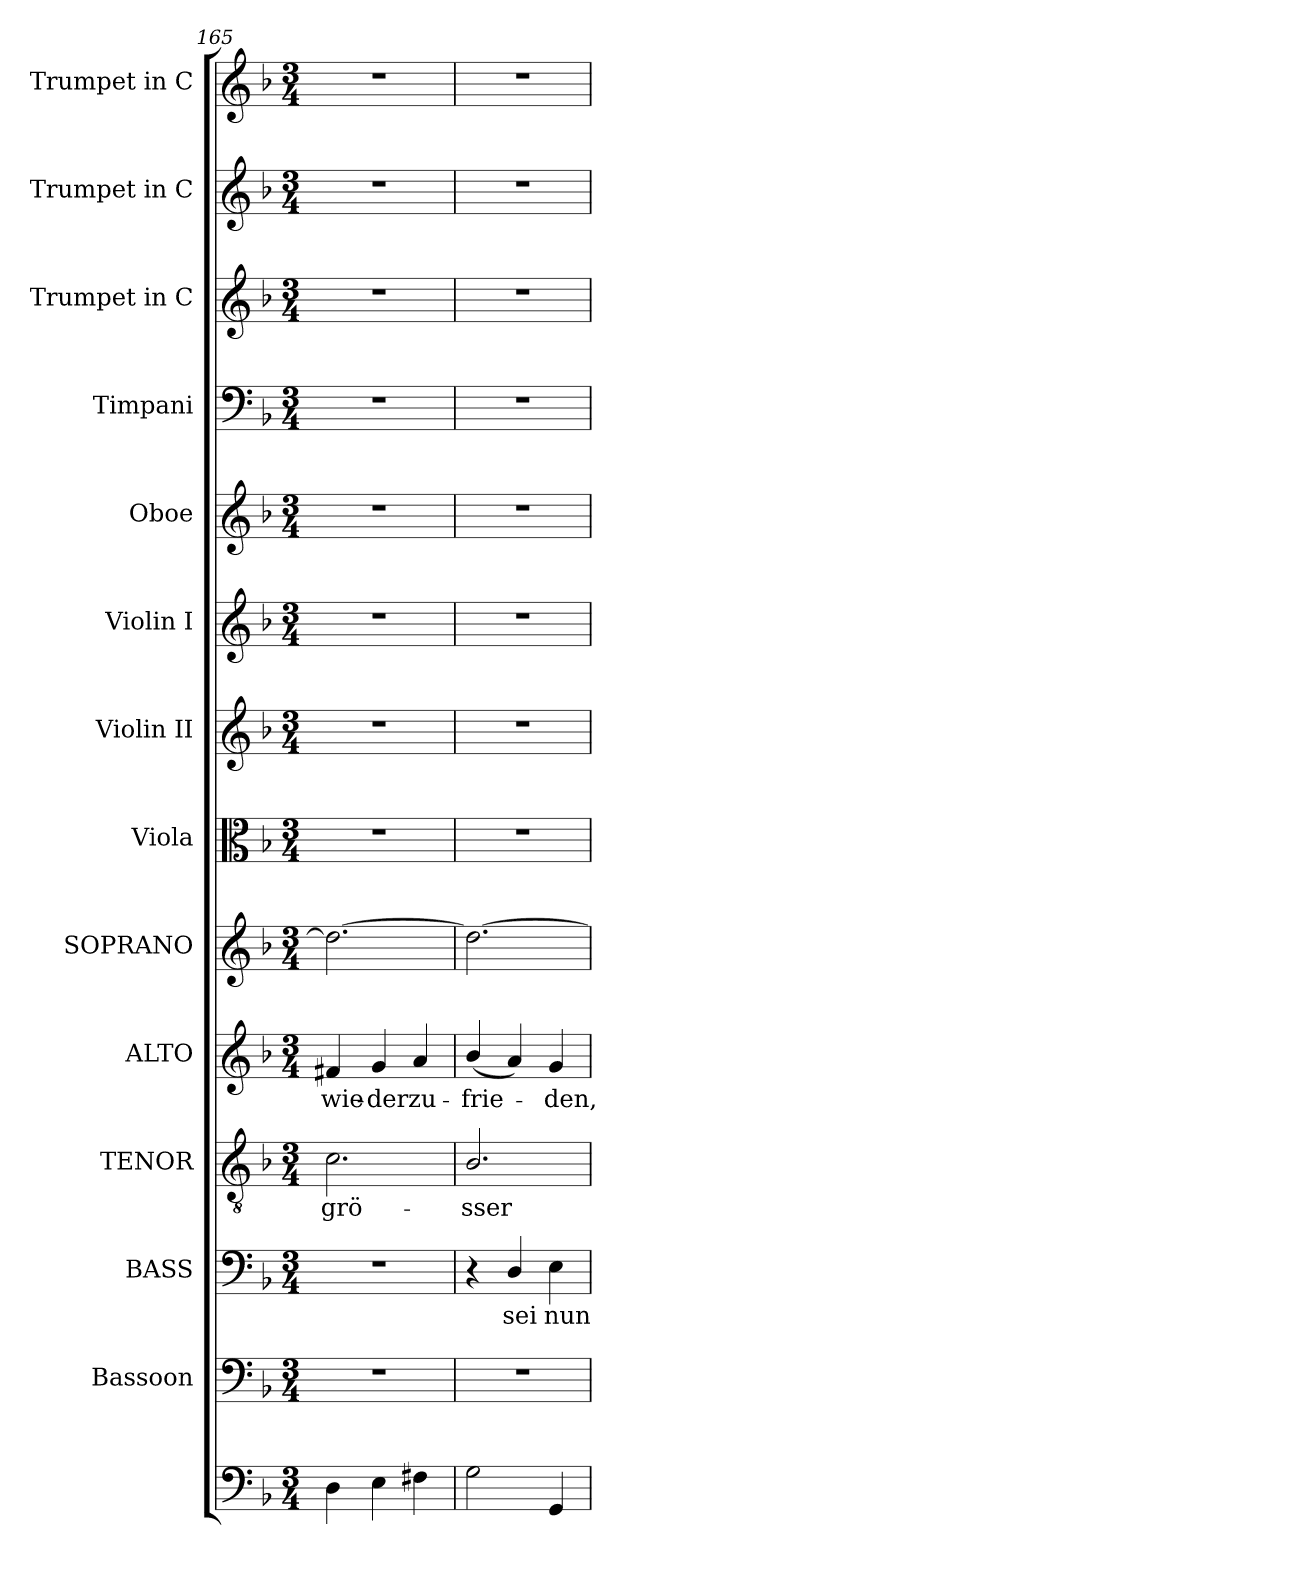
**kern	**kern	**kern	**text	**kern	**text	**kern	**text	**kern	**kern	**kern	**kern	**kern	**kern	**kern	**kern	**kern
*part14	*part13	*part12	*part12	*part11	*part11	*part10	*part10	*part9	*part8	*part7	*part6	*part5	*part4	*part3	*part2	*part1
*staff14	*staff13	*staff12	*staff12	*staff11	*staff11	*staff10	*staff10	*staff9	*staff8	*staff7	*staff6	*staff5	*staff4	*staff3	*staff2	*staff1
*	*I"Bassoon	*I"BASS	*	*I"TENOR	*	*I"ALTO	*	*I"SOPRANO	*I"Viola	*I"Violin II	*I"Violin I	*I"Oboe	*I"Timpani	*I"Trumpet in C	*I"Trumpet in C	*I"Trumpet in C
*	*	*	*	*	*	*I'Alto	*	*I'Soprano	*I'Viola	*I'Violin II	*I'Violin I	*I'Oboe	*I'Timp.	*	*	*
!!LO:PB:g=z
*clefF4	*clefF4	*clefF4	*	*clefGv2	*	*clefG2	*	*clefG2	*clefC3	*clefG2	*clefG2	*clefG2	*clefF4	*clefG2	*clefG2	*clefG2
*	*	*	*	*ITrd7c12	*	*	*	*	*	*	*	*	*	*	*	*
*k[b-]	*k[b-]	*k[b-]	*	*k[b-]	*	*k[b-]	*	*k[b-]	*k[b-]	*k[b-]	*k[b-]	*k[b-]	*k[b-]	*k[b-]	*k[b-]	*k[b-]
*F:	*F:	*F:	*	*F:	*	*F:	*	*F:	*F:	*F:	*F:	*F:	*F:	*F:	*F:	*F:
*M3/4	*M3/4	*M3/4	*	*M3/4	*	*M3/4	*	*M3/4	*M3/4	*M3/4	*M3/4	*M3/4	*M3/4	*M3/4	*M3/4	*M3/4
=165	=165	=165	=165	=165	=165	=165	=165	=165	=165	=165	=165	=165	=165	=165	=165	=165
!	!LO:N:vis=1	!LO:N:vis=1	!	!	!	!	!	!	!	!	!	!	!	!	!	!
!	!	!	!	!	!LO:LY:b:color=#000000	!	!	!	!	!	!	!	!	!	!	!
!	!	!	!	!	!	!	!LO:LY:b:color=#000000	!	!LO:N:vis=1	!LO:N:vis=1	!LO:N:vis=1	!LO:N:vis=1	!LO:N:vis=1	!LO:N:vis=1	!LO:N:vis=1	!LO:N:vis=1
4Di\	2.r	2.r	.	2.Ci\	grö-	4f#Xi/	wie-	2.ddi\_	2.r	2.r	2.r	2.r	2.r	2.r	2.r	2.r
!	!	!	!	!	!	!	!LO:LY:b:color=#000000	!	!	!	!	!	!	!	!	!
4Ei\	.	.	.	.	.	4gi/	-der	.	.	.	.	.	.	.	.	.
!	!	!	!	!	!	!	!LO:LY:b:color=#000000	!	!	!	!	!	!	!	!	!
4F#Xi\	.	.	.	.	.	4ai/	zu-	.	.	.	.	.	.	.	.	.
=166	=166	=166	=166	=166	=166	=166	=166	=166	=166	=166	=166	=166	=166	=166	=166	=166
!	!LO:N:vis=1	!	!	!	!	!	!	!	!	!	!	!	!	!	!	!
!	!	!	!	!	!LO:LY:b:color=#000000	!	!	!	!	!	!	!	!	!	!	!
!	!	!	!	!	!	!	!LO:LY:b:color=#000000	!	!LO:N:vis=1	!LO:N:vis=1	!LO:N:vis=1	!LO:N:vis=1	!LO:N:vis=1	!LO:N:vis=1	!LO:N:vis=1	!LO:N:vis=1
2Gi\	2.r	4r	.	2.BB-i/	-sser	(4b-i/	-frie-	2.ddi\_	2.r	2.r	2.r	2.r	2.r	2.r	2.r	2.r
!	!	!	!LO:LY:b:color=#000000	!	!	!	!	!	!	!	!	!	!	!	!	!
.	.	4Di/	sei	.	.	4ai/)	.	.	.	.	.	.	.	.	.	.
!	!	!	!LO:LY:b:color=#000000	!	!	!	!	!	!	!	!	!	!	!	!	!
!	!	!	!	!	!	!	!LO:LY:b:color=#000000	!	!	!	!	!	!	!	!	!
4GGi/	.	4Ei\	nun	.	.	4gi/	-den,	.	.	.	.	.	.	.	.	.
=	=	=	=	=	=	=	=	=	=	=	=	=	=	=	=	=
*-	*-	*-	*-	*-	*-	*-	*-	*-	*-	*-	*-	*-	*-	*-	*-	*-
